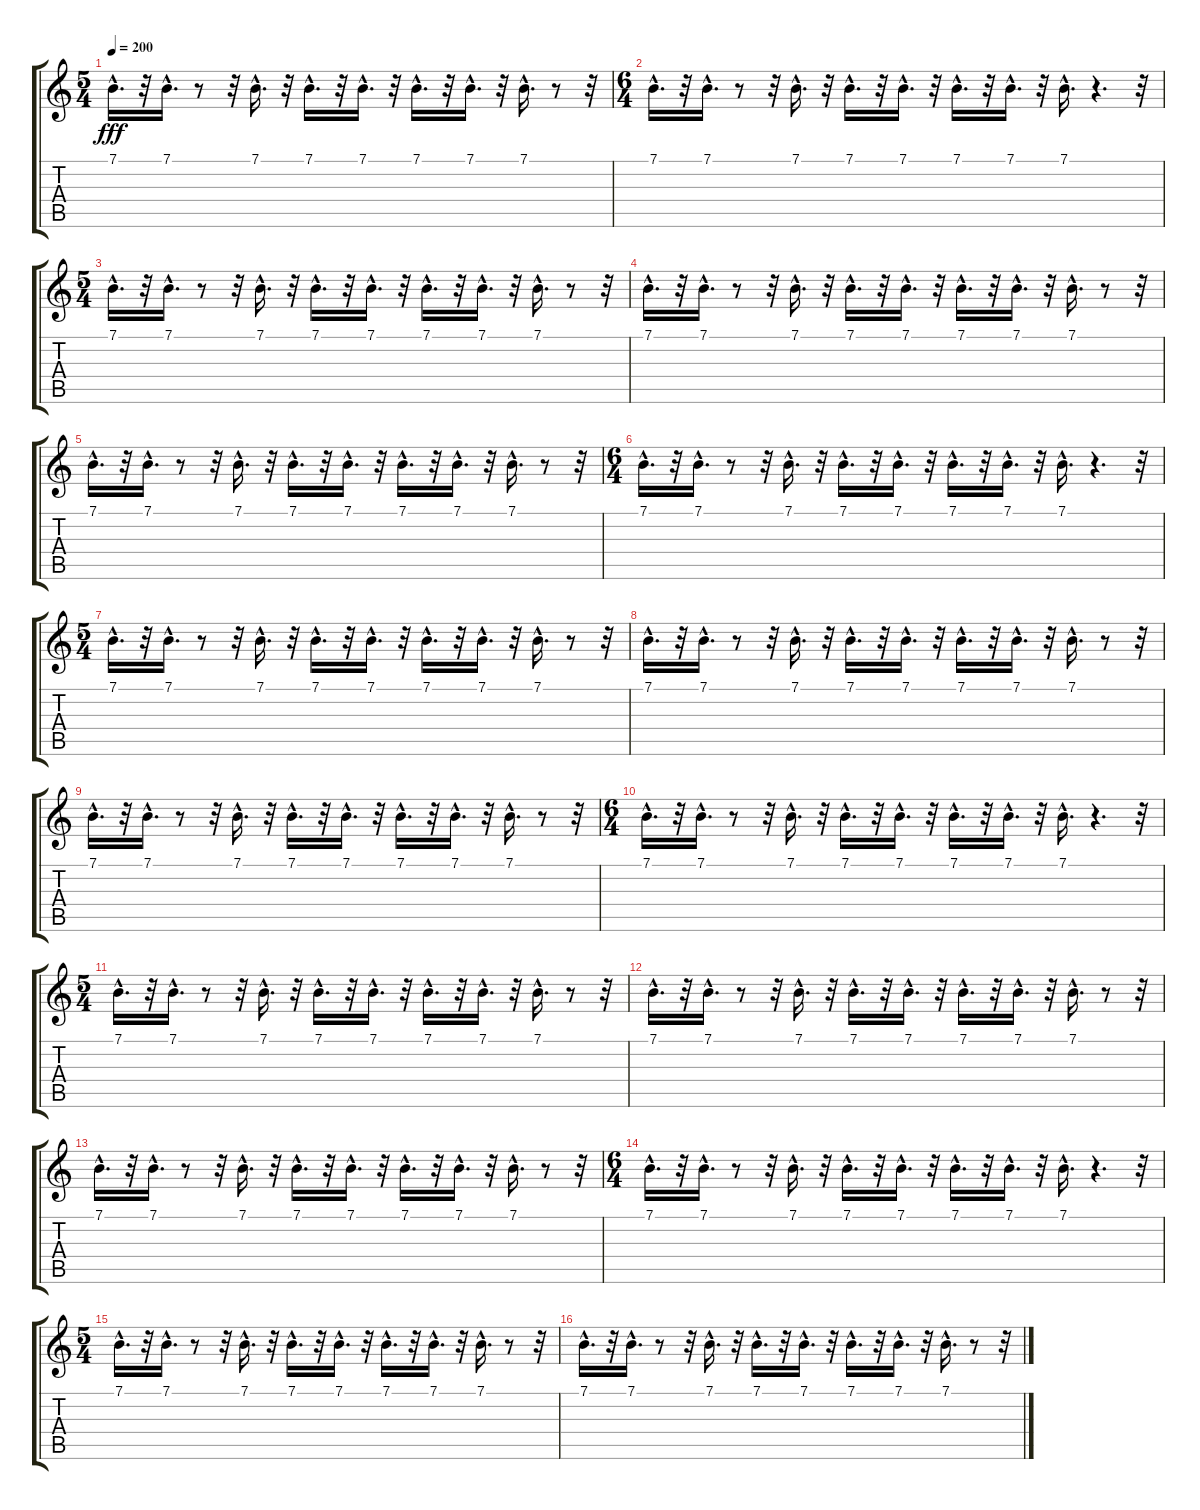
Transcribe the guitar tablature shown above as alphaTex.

\track "" {instrument seashore}
\staff {score tabs}
\tuning (E4 B3 G3 D3 A2 E2) {hide}
\ts (5 4)
\tempo 200
\clef g2
\ks c
7.1{hac}.16{d dy fff} r.32 7.1{hac}.16{d} r.8 r.32 7.1{hac}.16{d} r.32 7.1{hac}.16{d} r.32 7.1{hac}.16{d} r.32 7.1{hac}.16{d} r.32 7.1{hac}.16{d} r.32 7.1{hac}.16{d} r.8 r.32 |
\ts (6 4)
7.1{hac}.16{d} r.32 7.1{hac}.16{d} r.8 r.32 7.1{hac}.16{d} r.32 7.1{hac}.16{d} r.32 7.1{hac}.16{d} r.32 7.1{hac}.16{d} r.32 7.1{hac}.16{d} r.32 7.1{hac}.16{d} r.4{d} r.32 |
\ts (5 4)
7.1{hac}.16{d} r.32 7.1{hac}.16{d} r.8 r.32 7.1{hac}.16{d} r.32 7.1{hac}.16{d} r.32 7.1{hac}.16{d} r.32 7.1{hac}.16{d} r.32 7.1{hac}.16{d} r.32 7.1{hac}.16{d} r.8 r.32 |
7.1{hac}.16{d} r.32 7.1{hac}.16{d} r.8 r.32 7.1{hac}.16{d} r.32 7.1{hac}.16{d} r.32 7.1{hac}.16{d} r.32 7.1{hac}.16{d} r.32 7.1{hac}.16{d} r.32 7.1{hac}.16{d} r.8 r.32 |
7.1{hac}.16{d} r.32 7.1{hac}.16{d} r.8 r.32 7.1{hac}.16{d} r.32 7.1{hac}.16{d} r.32 7.1{hac}.16{d} r.32 7.1{hac}.16{d} r.32 7.1{hac}.16{d} r.32 7.1{hac}.16{d} r.8 r.32 |
\ts (6 4)
7.1{hac}.16{d} r.32 7.1{hac}.16{d} r.8 r.32 7.1{hac}.16{d} r.32 7.1{hac}.16{d} r.32 7.1{hac}.16{d} r.32 7.1{hac}.16{d} r.32 7.1{hac}.16{d} r.32 7.1{hac}.16{d} r.4{d} r.32 |
\ts (5 4)
7.1{hac}.16{d} r.32 7.1{hac}.16{d} r.8 r.32 7.1{hac}.16{d} r.32 7.1{hac}.16{d} r.32 7.1{hac}.16{d} r.32 7.1{hac}.16{d} r.32 7.1{hac}.16{d} r.32 7.1{hac}.16{d} r.8 r.32 |
7.1{hac}.16{d} r.32 7.1{hac}.16{d} r.8 r.32 7.1{hac}.16{d} r.32 7.1{hac}.16{d} r.32 7.1{hac}.16{d} r.32 7.1{hac}.16{d} r.32 7.1{hac}.16{d} r.32 7.1{hac}.16{d} r.8 r.32 |
7.1{hac}.16{d} r.32 7.1{hac}.16{d} r.8 r.32 7.1{hac}.16{d} r.32 7.1{hac}.16{d} r.32 7.1{hac}.16{d} r.32 7.1{hac}.16{d} r.32 7.1{hac}.16{d} r.32 7.1{hac}.16{d} r.8 r.32 |
\ts (6 4)
7.1{hac}.16{d} r.32 7.1{hac}.16{d} r.8 r.32 7.1{hac}.16{d} r.32 7.1{hac}.16{d} r.32 7.1{hac}.16{d} r.32 7.1{hac}.16{d} r.32 7.1{hac}.16{d} r.32 7.1{hac}.16{d} r.4{d} r.32 |
\ts (5 4)
7.1{hac}.16{d} r.32 7.1{hac}.16{d} r.8 r.32 7.1{hac}.16{d} r.32 7.1{hac}.16{d} r.32 7.1{hac}.16{d} r.32 7.1{hac}.16{d} r.32 7.1{hac}.16{d} r.32 7.1{hac}.16{d} r.8 r.32 |
7.1{hac}.16{d} r.32 7.1{hac}.16{d} r.8 r.32 7.1{hac}.16{d} r.32 7.1{hac}.16{d} r.32 7.1{hac}.16{d} r.32 7.1{hac}.16{d} r.32 7.1{hac}.16{d} r.32 7.1{hac}.16{d} r.8 r.32 |
7.1{hac}.16{d} r.32 7.1{hac}.16{d} r.8 r.32 7.1{hac}.16{d} r.32 7.1{hac}.16{d} r.32 7.1{hac}.16{d} r.32 7.1{hac}.16{d} r.32 7.1{hac}.16{d} r.32 7.1{hac}.16{d} r.8 r.32 |
\ts (6 4)
7.1{hac}.16{d} r.32 7.1{hac}.16{d} r.8 r.32 7.1{hac}.16{d} r.32 7.1{hac}.16{d} r.32 7.1{hac}.16{d} r.32 7.1{hac}.16{d} r.32 7.1{hac}.16{d} r.32 7.1{hac}.16{d} r.4{d} r.32 |
\ts (5 4)
7.1{hac}.16{d} r.32 7.1{hac}.16{d} r.8 r.32 7.1{hac}.16{d} r.32 7.1{hac}.16{d} r.32 7.1{hac}.16{d} r.32 7.1{hac}.16{d} r.32 7.1{hac}.16{d} r.32 7.1{hac}.16{d} r.8 r.32 |
7.1{hac}.16{d} r.32 7.1{hac}.16{d} r.8 r.32 7.1{hac}.16{d} r.32 7.1{hac}.16{d} r.32 7.1{hac}.16{d} r.32 7.1{hac}.16{d} r.32 7.1{hac}.16{d} r.32 7.1{hac}.16{d} r.8 r.32
